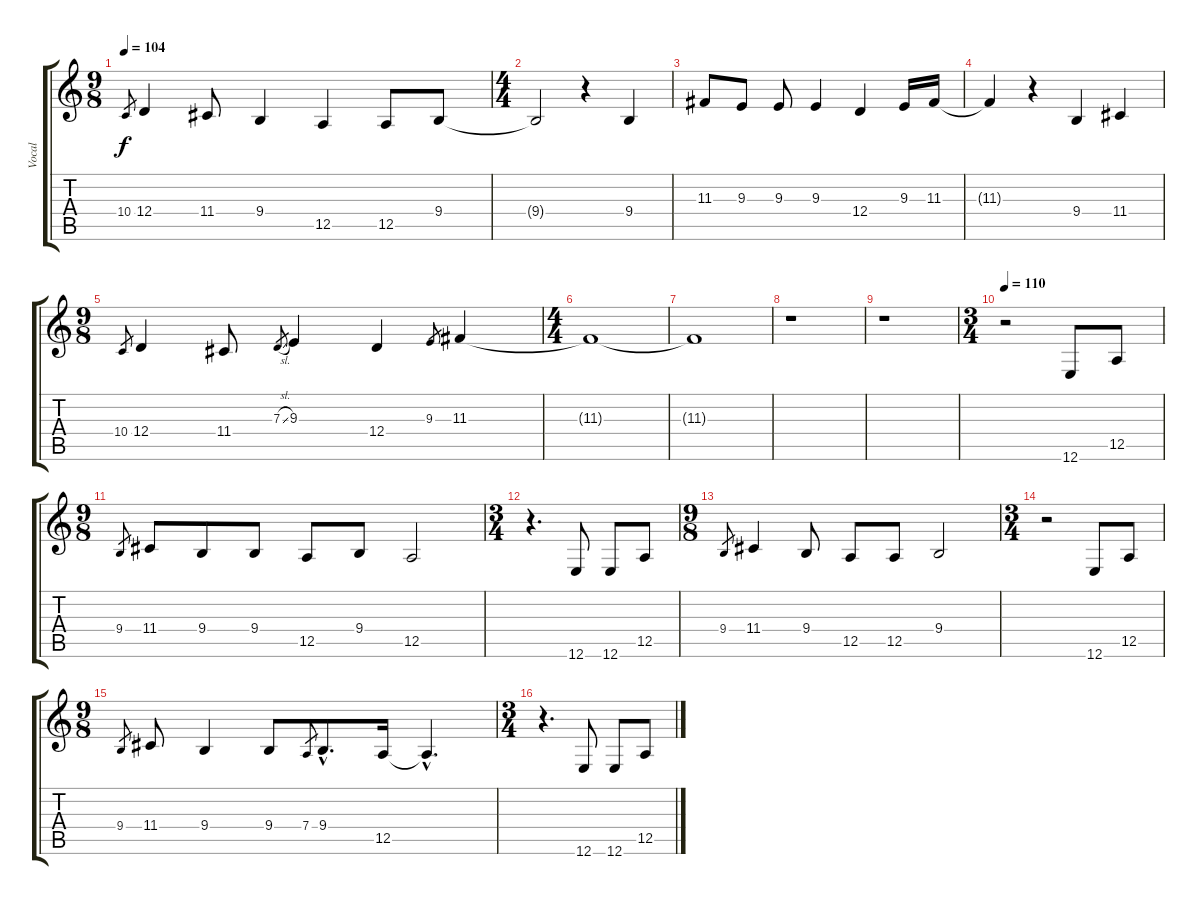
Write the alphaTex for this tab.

\track ("Vocal" "Vocal") {instrument trombone}
\staff {score tabs}
\tuning (E4 B3 G3 D3 A2 E2) {hide}
\ts (9 8)
\tempo 104
\clef g2
\ks c
10.4.8{gr dy f} 12.4.4 11.4.8 9.4.4 12.5.4 12.5.8 9.4.8 |
\ts (4 4)
9.4{t}.2 r.4 9.4.4 |
11.3.8 9.3.8 9.3.8 9.3.4 12.4.4 9.3.16 11.3.16 |
11.3{t}.4 r.4 9.4.4 11.4.4 |
\ts (9 8)
10.4.8{gr} 12.4.4 11.4.8 7.3{sl}.8{gr} 9.3.4 12.4.4 9.3.8{gr} 11.3.4 |
\ts (4 4)
11.3{t}.1 |
11.3{t}.1 |
r.1 |
r.1 |
\ts (3 4)
\tempo 110
r.2 12.6.8 12.5.8 |
\ts (9 8)
9.4.8{gr} 11.4.8 9.4.8 9.4.8 12.5.8 9.4.8 12.5.2 |
\ts (3 4)
r.4{d} 12.6.8 12.6.8 12.5.8 |
\ts (9 8)
9.4.8{gr} 11.4.4 9.4.8 12.5.8 12.5.8 9.4.2 |
\ts (3 4)
r.2 12.6.8 12.5.8 |
\ts (9 8)
9.4.8{gr} 11.4.8 9.4.4 9.4.8 7.4.8{gr} 9.4{hac}.8{d} 12.5.16 12.5{hac t}.4{d} |
\ts (3 4)
r.4{d} 12.6.8 12.6.8 12.5.8
